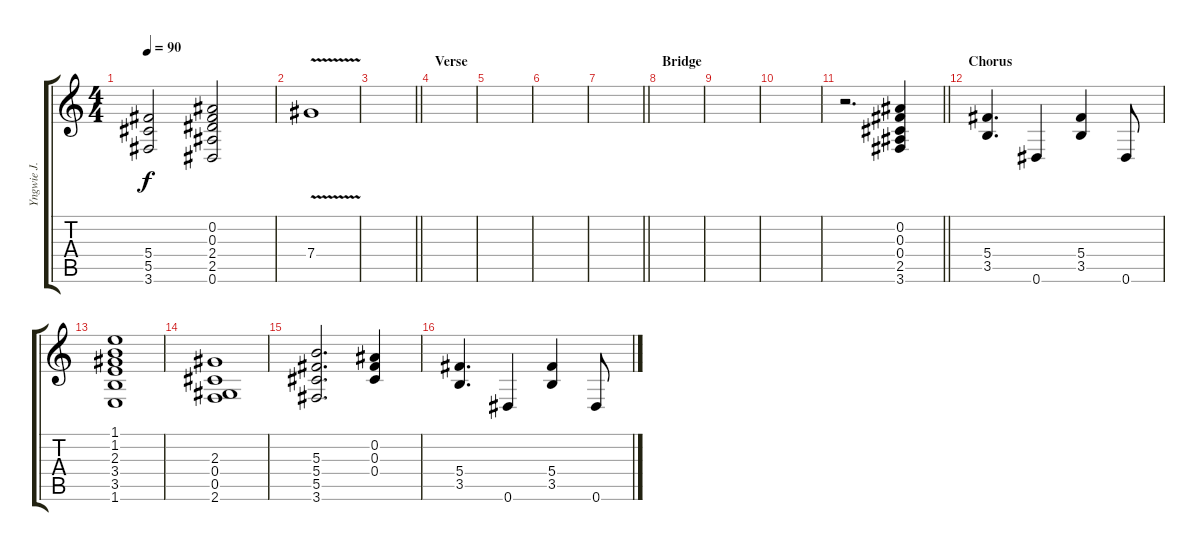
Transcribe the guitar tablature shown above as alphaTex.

\track ("Yngwie J. Malmsteen" "Yngwie J. ") {instrument overdrivenguitar}
\staff {score tabs}
\tuning (Eb4 Bb3 Gb3 Db3 Ab2 Eb2) {hide}
\ts (4 4)
\tempo 90
\clef g2
\ks c
(5.4 5.5 3.6).2{dy f} (0.2 0.3 2.4 2.5 0.6).2 |
7.4{v}.1 |
\barLineRight lightlight
|
\section ("" "Verse")
|
|
|
\barLineRight lightlight
|
\section ("" "Bridge")
|
|
|
\barLineRight lightlight
r.2{d} (0.2 0.3 0.4 2.5 3.6).4 |
\section ("" "Chorus")
(5.4 3.5).4{d} 0.6.4 (5.4 3.5).4 0.6.8 |
(1.1 1.2 2.3 3.4 3.5 1.6).1 |
(2.3 0.4 0.5 2.6).1 |
(5.3 5.4 5.5 3.6).2{d} (0.2 0.3 0.4).4 |
(5.4 3.5).4{d} 0.6.4 (5.4 3.5).4 0.6.8
